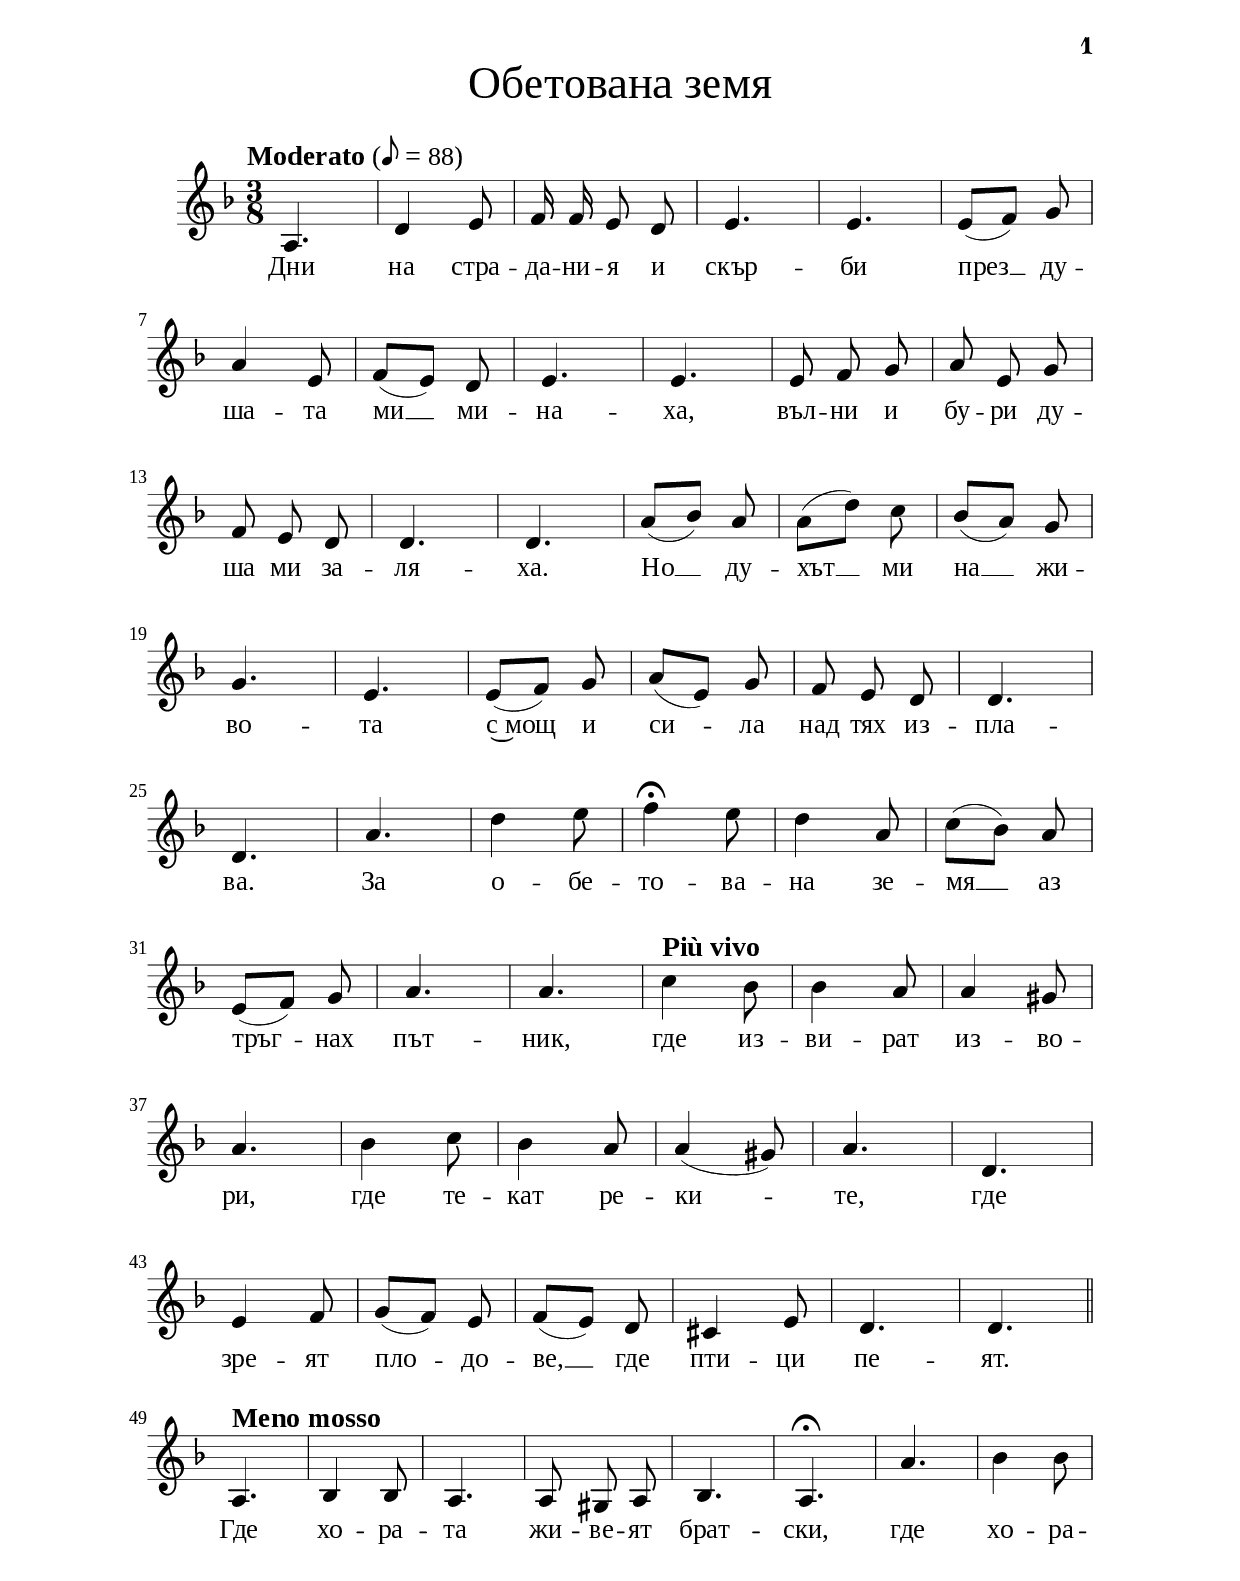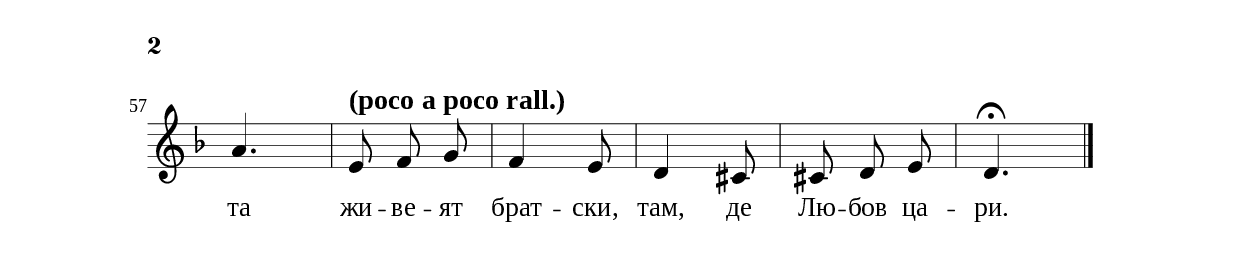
\version "2.24.4"

\include "include/globals.ily"

\bookpart {
  \label #'ref134
  \tocItem \markup "Обетована земя"
     \include "include/bookpart-paper.ily"
  \score {
    \include "include/score-layout.ily"


    \new Voice \relative c' {
      \clef treble
      \key d \minor
      \time 3/8
      \tempoFunc "Moderato" 8 "88"
      \autoBeamOff
      a4. | % 2
      d4  e8 | % 3
      f16  f16  e8  d8 | % 4
      e4. | % 5
      e4. | % 6
      e8 ( [  f8 ) ]  g8 \break | % 7
      a4  e8 | % 8
      f8 ( [  e8 ) ]  d8 | % 9
      e4. |
      e4. | % 11
      e8  f8  g8 | % 12
      a8  e8  g8 \break | % 13
      f8  e8  d8 | % 14
      d4. | % 15
      d4. | % 16
      a'8 ( [  bes8 ) ]  a8 | % 17
      a8 ( [  d8 ) ]  c8 | % 18
      bes8 ( [  a8 ) ]  g8 \break | % 19
      g4. |
      e4. | % 21
      e8 ( [  f8 ) ]  g8 | % 22
      a8 ( [  e8 ) ]  g8 | % 23
      f8  e8  d8 | % 24
      d4. \break | % 25
      d4. | % 26
      a'4. | % 27
      d4  e8 | % 28
      f4 ^\fermata  e8 | % 29
      d4  a8 |
      c8 ( [  bes8 ) ]  a8 \break | % 31
      e8 ( [  f8 ) ]  g8 | % 32
      a4. | % 33
      a4. | % 34
      \tempo "Più vivo" c4 bes8 | % 35
      bes4  a8 | % 36
      a4  gis8 \break | % 37
      a4. | % 38
      bes4  c8 | % 39
      bes4  a8 |
      a4 (  gis8 ) | % 41
      a4. | % 42
      d,4. \break | % 43
      e4  f8 | % 44
      g8 ( [  f8 ) ]  e8 | % 45
      f8 ( [  e8 ) ]  d8 | % 46
      cis4  e8 | % 47
      d4. | % 48
      d4. \break | \bar "||" % 49
      \tempo "Meno mosso" a4. |
      bes4  bes8 | % 51
      a4. | % 52
      a8  gis8  a8 | % 53
      bes4. | % 54
      a4. ^\fermata | % 55
      a'4. | % 56
      bes4  bes8 \break | % 57
      a4. | % 58
      \tempo "(poco a poco rall.)" e8 f8
      g8 | % 59
      f4  e8 |
      d4  cis8 | % 61
      cis8  d8  e8 | % 62
      d4. ^\fermata \bar "|."
    }

    \addlyrics {
      Дни на стра -- да -- ни -- я и
      скър -- би през __  ду -- ша -- та
      ми __  ми -- на -- ха, въл -- ни и
      бу -- ри ду -- ша ми за -- ля -- ха.
      Но __   ду -- хът __  ми на __ жи
      -- во -- та с~мощ  и си -- ла
      над тях из -- пла -- ва. За о --
      бе -- то -- ва -- на зе -- мя __  аз
      тръг -- нах път -- ник, где из
      -- ви -- рат из -- во -- ри, где те --
      кат ре -- ки -- те, где зре --
      ят пло -- до -- ве, __ где пти
      -- ци пе -- ят. Где хо -- ра -- та
      жи -- ве -- ят брат -- ски, где хо
      -- ра -- та жи -- ве -- ят брат --
      ски, там, де Лю -- бов ца -- ри.}

      \header {
        title = \titleFunc #'ref_desc_11 "Обетована земя" "Obetovana zemja"
      }

      \midi{}

    } % score


  } % bookpart
